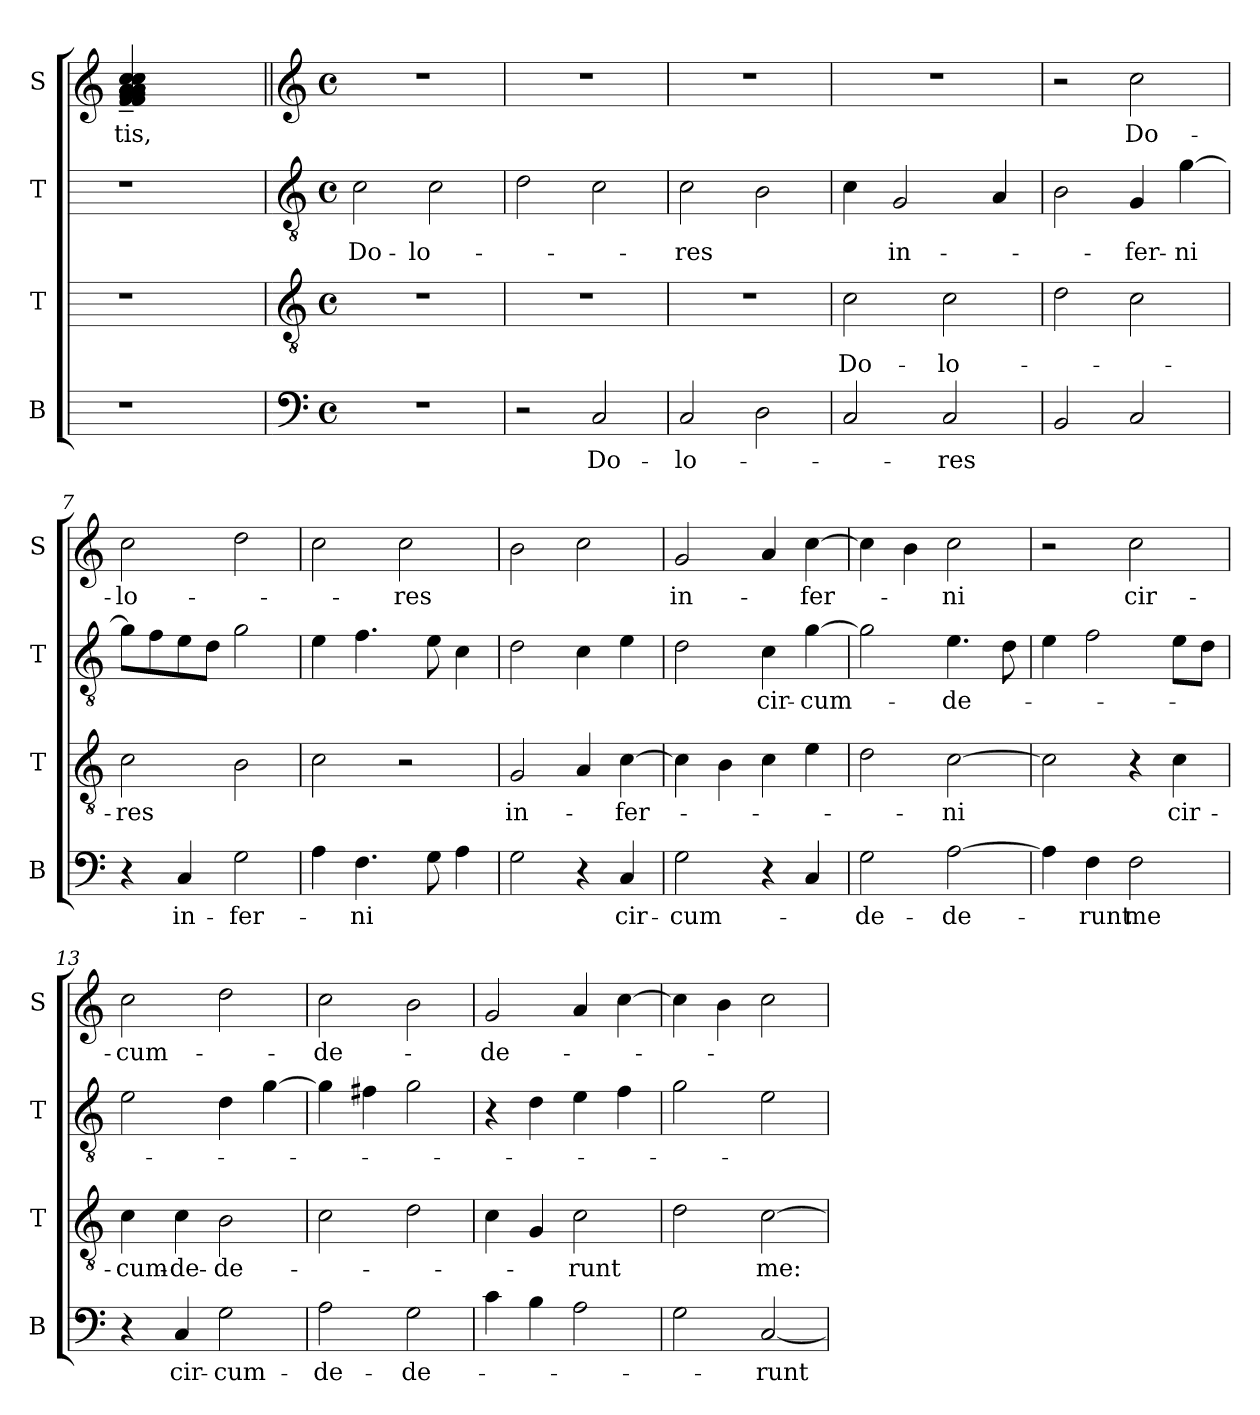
**kern	**text	**kern	**text	**kern	**text	**kern	**text
*part4	*part4	*part3	*part3	*part2	*part2	*part1	*part1
*staff4	*staff4	*staff3	*staff3	*staff2	*staff2	*staff1	*staff1
*I"B	*	*I"T	*	*I"T	*	*I"S	*
*I'B	*	*I'T	*	*I'T	*	*I'S	*
!!LO:PB:g=z
*stria5	*	*stria5	*	*stria5	*	*stria5	*
=1	=1	=1	=1	=1	=1	=1	=1
!	!	!	!	!	!	!	!LO:LY:b:rj
1r	.	1r	.	1r	.	(>(>4f/~< 4a/~< 4a/~< 4a/~< 4a/~< 4g/~< 4a/~< 4f/~< 4a/~< 4cc/~< 4g/~< 4cc/~< 4cc/~< 4cc/~<	-tis,
.	.	.	.	.	.	2.ryy	.
!!LO:LB:g=z
=2	=2||	=2	=2||	=2	=2||	=2||	=2||
*clefF4	*	*clefGv2	*	*clefGv2	*	*clefG2	*
*M4/4	*	*M4/4	*	*M4/4	*	*M4/4	*
*met(c)	*	*met(c)	*	*met(c)	*	*met(c)	*
!	!	!	!	!	!LO:LY:b:cj	!	!
1r	.	1r	.	2c\	Do-	1r	.
!	!	!	!	!	!LO:LY:b:cj	!	!
.	.	.	.	2c\	-lo-	.	.
=3	=3	=3	=3	=3	=3	=3	=3
2r	.	1r	.	2d\	.	1r	.
!	!LO:LY:b:cj	!	!	!	!	!	!
2C/	Do-	.	.	2c\	.	.	.
=4	=4	=4	=4	=4	=4	=4	=4
!	!LO:LY:b:cj	!	!	!	!LO:LY:b:cj	!	!
2C/	-lo-	1r	.	2c\	-res	1r	.
2D\	.	.	.	2B\	.	.	.
=5	=5	=5	=5	=5	=5	=5	=5
!	!	!	!LO:LY:b:cj	!	!	!	!
2C/	.	2c\	Do-	4c\	.	1r	.
!	!	!	!	!	!LO:LY:b:cj	!	!
.	.	.	.	2G/	in-	.	.
!	!LO:LY:b:cj	!	!LO:LY:b:cj	!	!	!	!
2C/	-res	2c\	-lo-	.	.	.	.
.	.	.	.	4A/	.	.	.
=6	=6	=6	=6	=6	=6	=6	=6
2BB/	.	2d\	.	2B\	.	2r	.
!	!	!	!	!	!LO:LY:b:cj	!	!LO:LY:b:cj
2C/	.	2c\	.	4G/	-fer-	2cc\	Do-
!	!	!	!	!	!LO:LY:b:cj	!	!
.	.	.	.	[>4g\	-ni	.	.
=7	=7	=7	=7	=7	=7	=7	=7
!	!	!	!LO:LY:b:cj	!	!	!	!LO:LY:b:cj
4r	.	2c\	-res	8g\L]	.	2cc\	-lo-
.	.	.	.	8f\	.	.	.
!	!LO:LY:b:cj	!	!	!	!	!	!
4C/	in-	.	.	8e\	.	.	.
.	.	.	.	8d\J	.	.	.
!	!LO:LY:b:cj	!	!	!	!	!	!
2G\	-fer-	2B\	.	2g\	.	2dd\	.
=8	=8	=8	=8	=8	=8	=8	=8
4A\	.	2c\	.	4e\	.	2cc\	.
!	!LO:LY:b:cj	!	!	!	!	!	!
4.F\	-ni	.	.	4.f\	.	.	.
!	!	!	!	!	!	!	!LO:LY:b:cj
.	.	2r	.	.	.	2cc\	-res
8G\	.	.	.	8e\	.	.	.
4A\	.	.	.	4c\	.	.	.
!!LO:LB:g=z
=9	=9	=9	=9	=9	=9	=9	=9
!	!	!	!LO:LY:b:cj	!	!	!	!
2G\	.	2G/	in-	2d\	.	2b\	.
4r	.	4A/	.	4c\	.	2cc\	.
!	!LO:LY:b:cj	!	!LO:LY:b:cj	!	!	!	!
4C/	cir-	[>4c\	-fer-	4e\	.	.	.
=10	=10	=10	=10	=10	=10	=10	=10
!	!LO:LY:b:cj	!	!	!	!	!	!LO:LY:b:cj
2G\	-cum-	4c\]	.	2d\	.	2g/	in-
.	.	4B\	.	.	.	.	.
!	!	!	!	!	!LO:LY:b	!	!
4r	.	4c\	.	4c\	cir-	4a/	.
!	!	!	!	!	!LO:LY:b:cj	!	!LO:LY:b:cj
4C/	.	4e\	.	[>4g\	-cum-	[>4cc\	-fer-
=11	=11	=11	=11	=11	=11	=11	=11
!	!LO:LY:b:cj	!	!	!	!	!	!
2G\	-de-	2d\	.	2g\]	.	4cc\]	.
.	.	.	.	.	.	4b\	.
!	!LO:LY:b:cj	!	!LO:LY:b:cj	!	!LO:LY:b:cj	!	!LO:LY:b:cj
[>2A\	-de-	[>2c\	-ni	4.e\	-de-	2cc\	-ni
.	.	.	.	8d\	.	.	.
=12	=12	=12	=12	=12	=12	=12	=12
4A\]	.	2c\]	.	4e\	.	2r	.
!	!LO:LY:b:cj	!	!	!	!	!	!
4F\	-runt	.	.	2f\	.	.	.
!	!LO:LY:b:cj	!	!	!	!	!	!LO:LY:b:cj
2F\	me	4r	.	.	.	2cc\	cir-
!	!	!	!LO:LY:b:cj	!	!	!	!
.	.	4c\	cir-	8e\L	.	.	.
.	.	.	.	8d\J	.	.	.
=13	=13	=13	=13	=13	=13	=13	=13
!	!	!	!LO:LY:b:cj	!	!	!	!LO:LY:b:cj
4r	.	4c\	-cum-	2e\	.	2cc\	-cum-
!	!LO:LY:b	!	!LO:LY:b:rj	!	!	!	!
4C/	cir-	4c\	-de-	.	.	.	.
!	!LO:LY:b:cj	!	!LO:LY:b:cj	!	!	!	!
2G\	-cum-	2B\	-de-	4d\	.	2dd\	.
.	.	.	.	[>4g\	.	.	.
=14	=14	=14	=14	=14	=14	=14	=14
!	!LO:LY:b:cj	!	!	!	!	!	!LO:LY:b:cj
2A\	-de-	2c\	.	4g\]	.	2cc\	-de-
.	.	.	.	4f#\	.	.	.
!	!LO:LY:b:cj	!	!	!	!	!	!
2G\	-de-	2d\	.	2g\	.	2b\	.
!!LO:PB:g=z
=15	=15	=15	=15	=15	=15	=15	=15
!	!	!	!	!	!	!	!LO:LY:b:cj
4c\	.	4c\	.	4r	.	2g/	-de-
4B\	.	4G/	.	4d\	.	.	.
!	!	!	!LO:LY:b	!	!	!	!
2A\	.	2c\	-runt	4e\	.	4a/	.
.	.	.	.	4f\	.	[>4cc\	.
=16	=16	=16	=16	=16	=16	=16	=16
2G\	.	2d\	.	2g\	.	4cc\]	.
.	.	.	.	.	.	4b\	.
!	!LO:LY:b	!	!LO:LY:b	!	!	!	!
[<2C/	-runt	[>2c\	me:	2e\	.	2cc\	.
=	=	=	=	=	=	=	=
*-	*-	*-	*-	*-	*-	*-	*-
